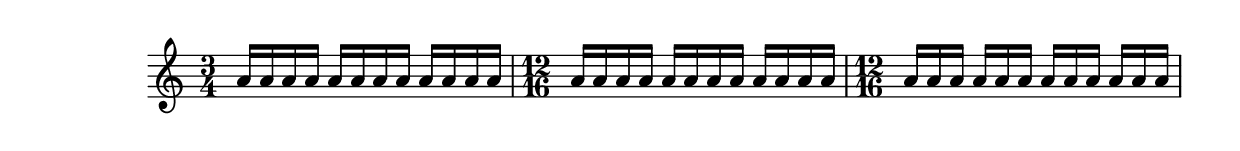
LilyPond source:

%% Do not edit this file; it is auto-generated from LSR http://lsr.dsi.unimi.it
%% This file is in the public domain.
\version "2.13.0"

\header {
  lsrtags = "rhythms"

  texidoces = "
La instrucción @code{\time} establece las propiedades
@code{timeSignatureFraction}, @code{beatLength}, @code{beatGrouping} y
@code{measureLength} en el contexto @code{Timing}, que normalmente
tiene el alias @code{Score}.  La modificación del valor de
@code{timeSignatureFraction} hace que se imprima la nueva indicación
de compás sin que cambie ninguna de las demás propiedades:

"
  doctitlees = "Cambio de compás sin afectar al barrado"


%% Translation of GIT committish :<0364058d18eb91836302a567c18289209d6e9706>  
  texidocde = "
Der @code{\\time}-Befehl verändert die Eigenschaften
@code{timeSignatureFraction}, @code{beatLength}, @code{beatGrouping}
und @code{measureLength} im @code{Timing}-Kontext, welcher normalerweise
gleichbedeutend mit @code{Score} ist.  Wenn der Wert von
@code{timeSignatureFraction} verändert wird, wird die neue
Taktart ausgegeben, ohne die anderen Eigenschaften zu beeinflussen:

"
  doctitlede = "Die Taktart verändern ohne die Bebalkung zu beeinflussen"


  texidoc = "
The @code{\\time} command sets the properties
@code{timeSignatureFraction}, @code{beatLength}, @code{beatGrouping}
and @code{measureLength} in the @code{Timing} context, which is
normally aliased to @code{Score}. Changing the value of
@code{timeSignatureFraction} causes the new time signature symbol to be
printed without changing any of the other properties: 

"
  doctitle = "Changing the time signature without affecting the beaming"
} % begin verbatim

\relative c'' {
  \time 3/4
  a16 a a a a a a a a a a a

  % Change time signature symbol but keep 3/4 beaming
  % due to unchanged underlying time signature
  \set Score.timeSignatureFraction = #'(12 . 16)
  a16 a a a a a a a a a a a

  \time 12/16
  % Lose 3/4 beaming now \time has been changed
  a16 a a a a a a a a a a a
}
